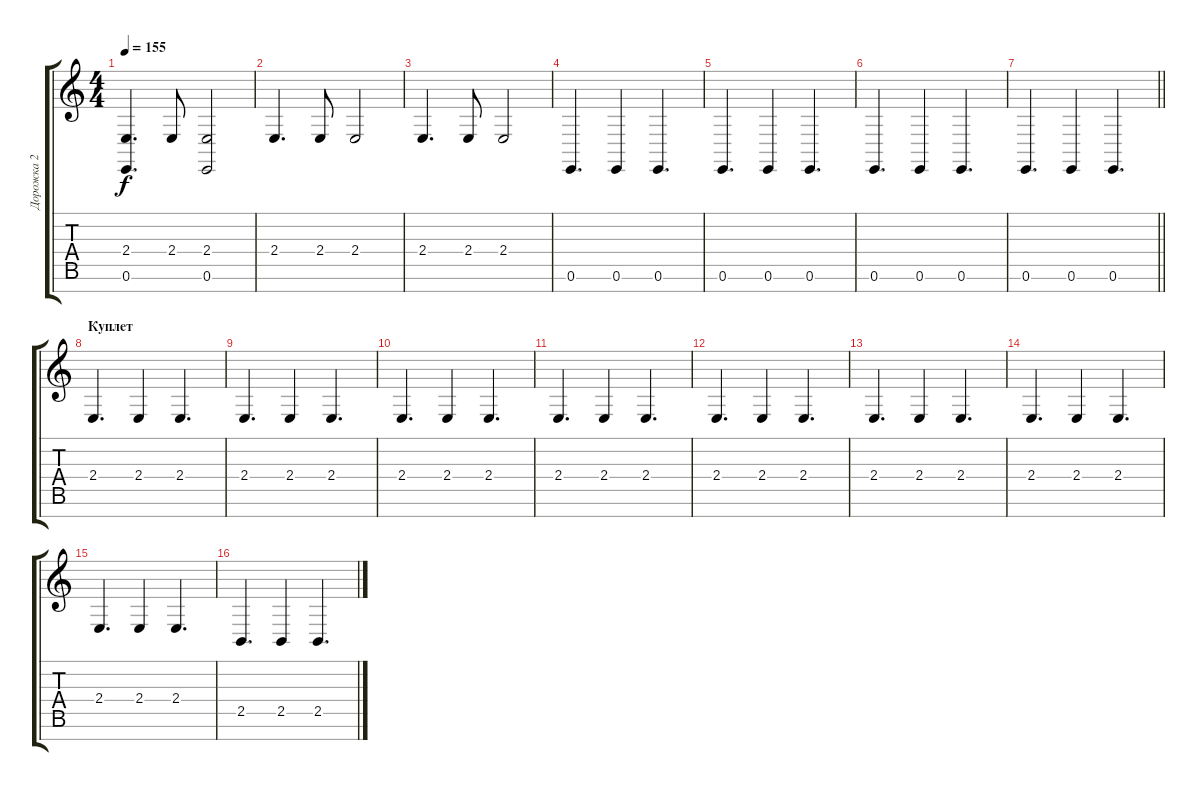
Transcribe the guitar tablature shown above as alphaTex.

\track ("Дорожка 2" "Дорожка 2") {instrument acousticgrandpiano}
\staff {score tabs}
\tuning (E4 B3 G3 D3 A2 E2 B1) {hide}
\ts (4 4)
\tempo 155
\clef g2
\ks c
(2.4 0.6).4{d dy f} 2.4.8 (2.4 0.6).2 |
2.4.4{d} 2.4.8 2.4.2 |
2.4.4{d} 2.4.8 2.4.2 |
0.6.4{d} 0.6.4 0.6.4{d} |
0.6.4{d} 0.6.4 0.6.4{d} |
0.6.4{d} 0.6.4 0.6.4{d} |
\barLineRight lightlight
0.6.4{d} 0.6.4 0.6.4{d} |
\section ("" "Куплет")
2.4.4{d} 2.4.4 2.4.4{d} |
2.4.4{d} 2.4.4 2.4.4{d} |
2.4.4{d} 2.4.4 2.4.4{d} |
2.4.4{d} 2.4.4 2.4.4{d} |
2.4.4{d} 2.4.4 2.4.4{d} |
2.4.4{d} 2.4.4 2.4.4{d} |
2.4.4{d} 2.4.4 2.4.4{d} |
2.4.4{d} 2.4.4 2.4.4{d} |
2.5.4{d} 2.5.4 2.5.4{d}
